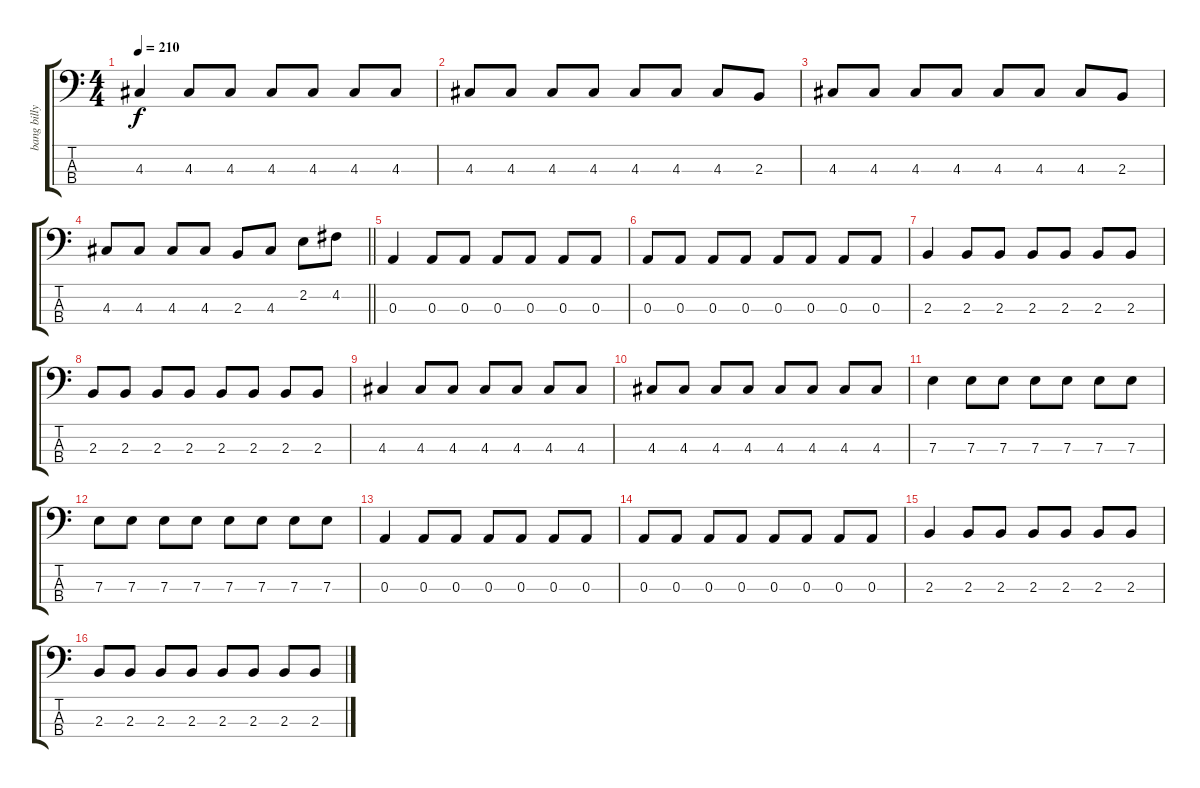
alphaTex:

\track ("bang billy" "bang billy") {instrument electricbassfinger}
\staff {score tabs}
\tuning (G2 D2 A1 E1) {hide}
\ts (4 4)
\tempo 210
\clef f4
\ks c
4.3.4{dy f} 4.3.8 4.3.8 4.3.8 4.3.8 4.3.8 4.3.8 |
4.3.8 4.3.8 4.3.8 4.3.8 4.3.8 4.3.8 4.3.8 2.3.8 |
4.3.8 4.3.8 4.3.8 4.3.8 4.3.8 4.3.8 4.3.8 2.3.8 |
\barLineRight lightlight
4.3.8 4.3.8 4.3.8 4.3.8 2.3.8 4.3.8 2.2.8 4.2.8 |
0.3.4 0.3.8 0.3.8 0.3.8 0.3.8 0.3.8 0.3.8 |
0.3.8 0.3.8 0.3.8 0.3.8 0.3.8 0.3.8 0.3.8 0.3.8 |
2.3.4 2.3.8 2.3.8 2.3.8 2.3.8 2.3.8 2.3.8 |
2.3.8 2.3.8 2.3.8 2.3.8 2.3.8 2.3.8 2.3.8 2.3.8 |
4.3.4 4.3.8 4.3.8 4.3.8 4.3.8 4.3.8 4.3.8 |
4.3.8 4.3.8 4.3.8 4.3.8 4.3.8 4.3.8 4.3.8 4.3.8 |
7.3.4 7.3.8 7.3.8 7.3.8 7.3.8 7.3.8 7.3.8 |
7.3.8 7.3.8 7.3.8 7.3.8 7.3.8 7.3.8 7.3.8 7.3.8 |
0.3.4 0.3.8 0.3.8 0.3.8 0.3.8 0.3.8 0.3.8 |
0.3.8 0.3.8 0.3.8 0.3.8 0.3.8 0.3.8 0.3.8 0.3.8 |
2.3.4 2.3.8 2.3.8 2.3.8 2.3.8 2.3.8 2.3.8 |
2.3.8 2.3.8 2.3.8 2.3.8 2.3.8 2.3.8 2.3.8 2.3.8
